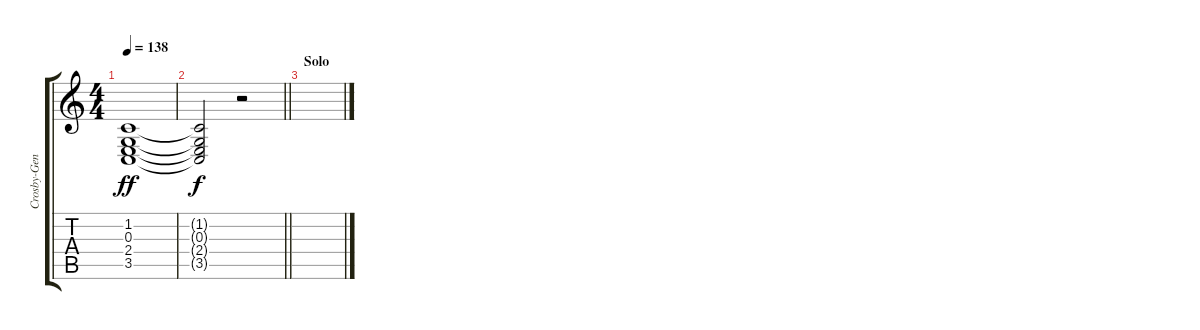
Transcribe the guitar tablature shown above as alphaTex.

\track ("Crosby-Gene Clark (Chorus: McGuinn-Hillm" "Crosby-Gen") {instrument voiceoohs}
\staff {score tabs}
\tuning (E4 B3 G3 D3 A2 E2) {hide}
\ts (4 4)
\tempo 138
\clef g2
\ks c
(1.2 0.3 2.4 3.5).1{dy ff} |
\barLineRight lightlight
(1.2{t} 0.3{t} 2.4{t} 3.5{t}).2{dy f} r.2 |
\section ("" "Solo")
